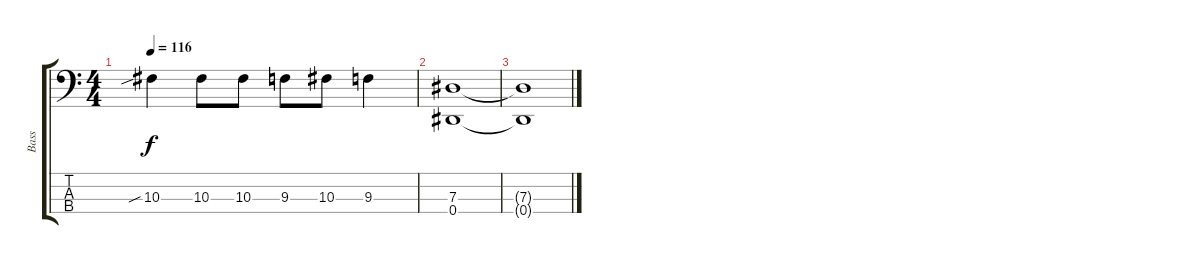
\track ("Bass" "Bass") {instrument electricbasspick}
\staff {score tabs}
\tuning (Gb2 Db2 Ab1 Eb1) {hide}
\ts (4 4)
\tempo 116
\clef f4
\ks c
10.3{sib}.4{dy f} 10.3.8 10.3.8 9.3.8 10.3.8 9.3.4 |
(7.3 0.4).1 |
(7.3{t} 0.4{t}).1
